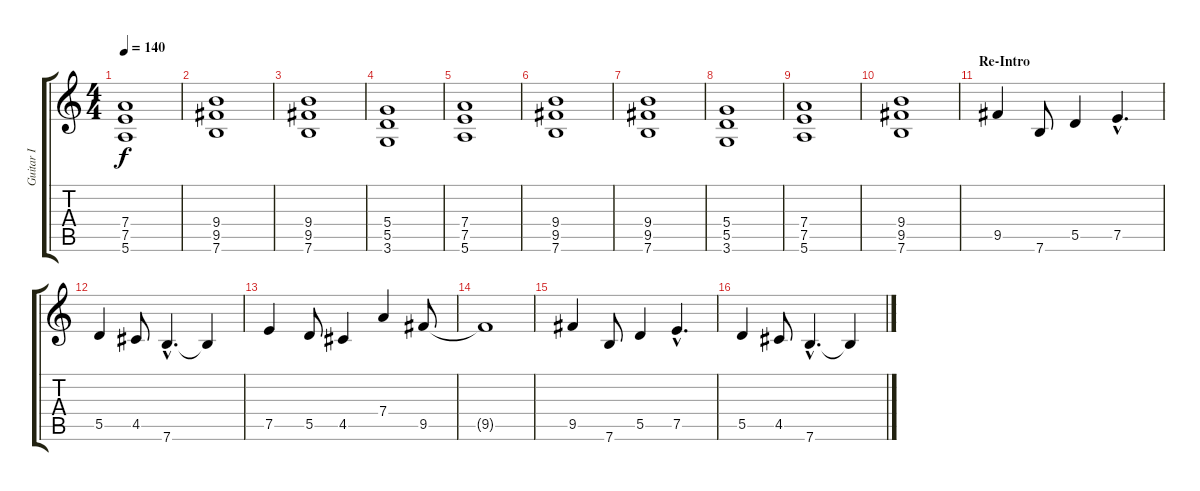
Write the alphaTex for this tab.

\track ("Guitar I" "Guitar I") {instrument distortionguitar}
\staff {score tabs}
\tuning (E4 B3 G3 D3 A2 E2) {hide}
\ts (4 4)
\tempo 140
\clef g2
\ks c
(7.4 7.5 5.6).1{dy f} |
(9.4 9.5 7.6).1 |
(9.4 9.5 7.6).1 |
(5.4 5.5 3.6).1 |
(7.4 7.5 5.6).1 |
(9.4 9.5 7.6).1 |
(9.4 9.5 7.6).1 |
(5.4 5.5 3.6).1 |
(7.4 7.5 5.6).1 |
(9.4 9.5 7.6).1 |
\section ("" "Re-Intro")
9.5.4 7.6.8 5.5.4 7.5{hac}.4{d} |
5.5.4 4.5.8 7.6{hac}.4{d} 7.6{t}.4 |
7.5.4 5.5.8 4.5.4 7.4.4 9.5.8 |
9.5{t}.1 |
9.5.4 7.6.8 5.5.4 7.5{hac}.4{d} |
5.5.4 4.5.8 7.6{hac}.4{d} 7.6{t}.4
